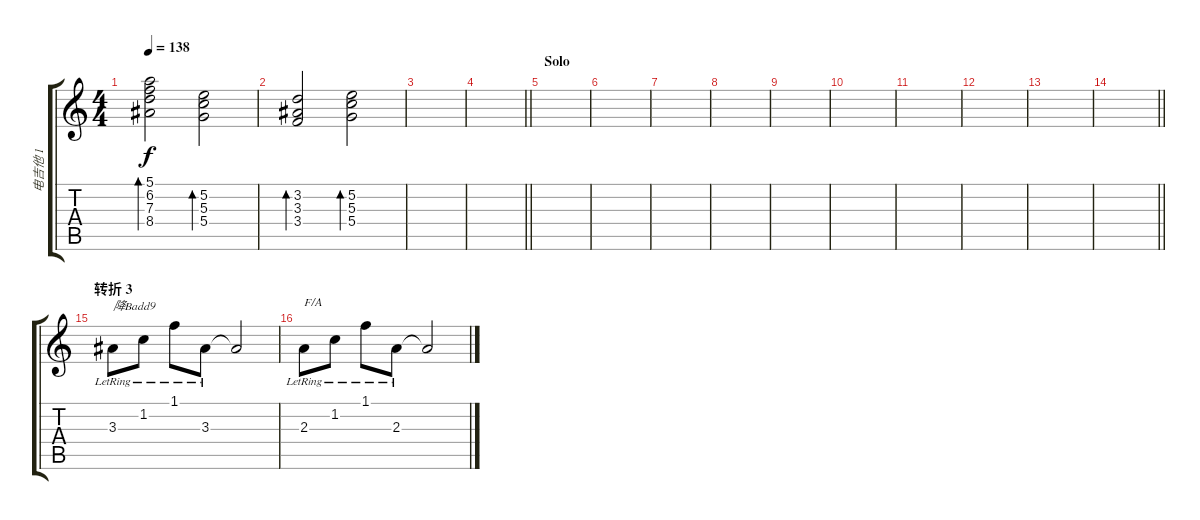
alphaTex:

\track ("电吉他 1" "电吉他 1") {instrument electricguitarclean}
\staff {score tabs}
\tuning (E4 B3 G3 D3 A2 E2) {hide}
\ts (4 4)
\tempo 138
\clef g2
\ks c
(5.1 6.2 7.3 8.4).2{bd 120 dy f} (5.2 5.3 5.4).2{bd 120} |
(3.2 3.3 3.4).2{bd 120} (5.2 5.3 5.4).2{bd 120} |
|
\barLineRight lightlight
|
\section ("" "Solo")
|
|
|
|
|
|
|
|
|
\barLineRight lightlight
|
\section ("" "转折 3")
3.3{lr}.8{txt "降Badd9"} 1.2{lr}.8 1.1{lr}.8 3.3{lr}.8 3.3{t}.2 |
2.3{lr}.8{txt "F/A"} 1.2{lr}.8 1.1{lr}.8 2.3{lr}.8 2.3{t}.2
